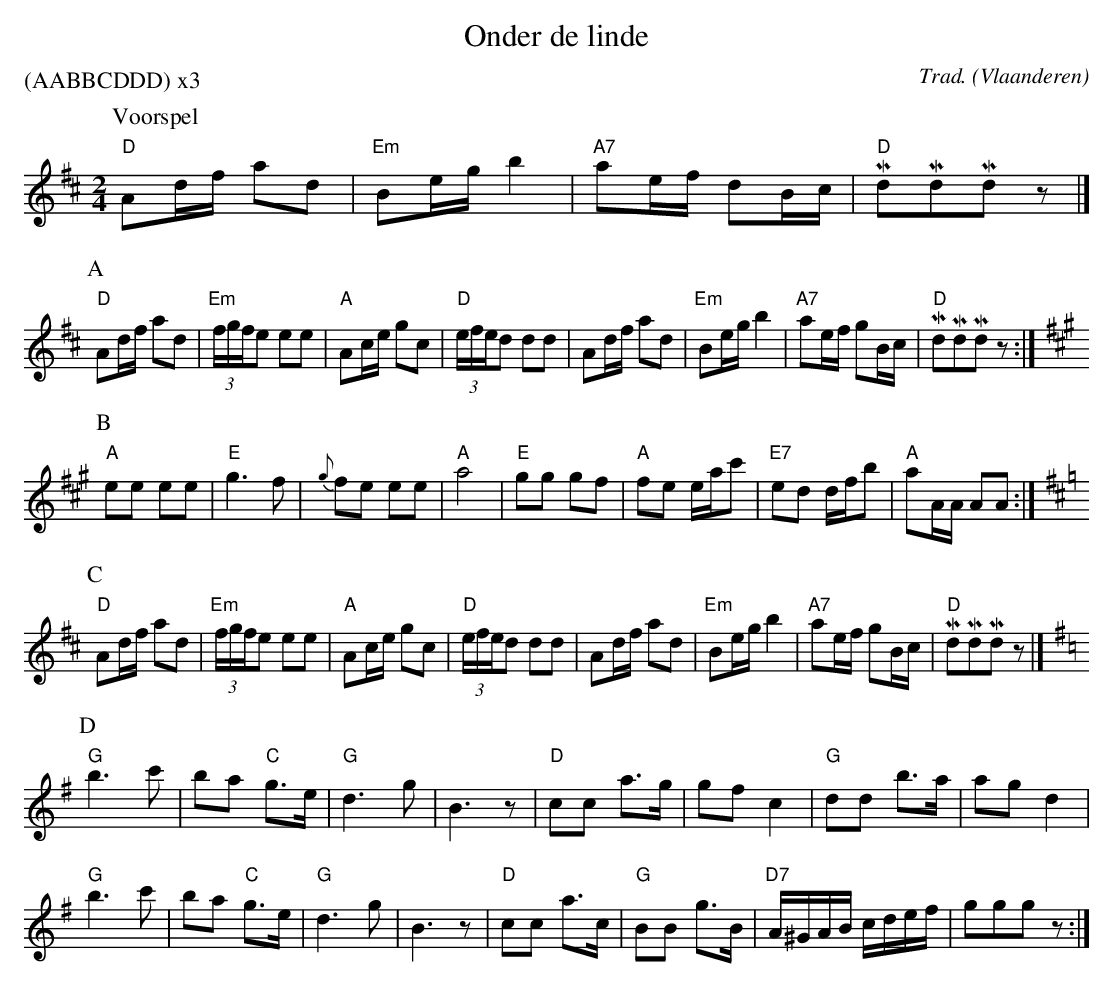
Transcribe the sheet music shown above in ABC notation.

X:1
T:Onder de linde
C:Trad.
O:Vlaanderen
P:(AABBCDDD) x3
L:1/8
M:2/4
K:D
P:Voorspel
"D" Ad/f/ ad | "Em" Be/g/ b2 | "A7"ae/f/ dB/c/ | "D"MdMdMd z|]
P:A
"D" Ad/f/ ad | "Em" (3f/g/f/e ee | "A"Ac/e/ gc | "D" (3e/f/e/d dd | Ad/f/ ad | "Em" Be/g/ b2 | "A7"ae/f/ gB/c/ | "D"MdMdMd z :|]
P:B
K:A
"A"ee ee | "E" g3 f | {g}fe ee | "A"a4 | "E"gg gf | "A"fe e/a/c' | "E7" ed d/f/b | "A"aA/A/ AA :|]
P:C
K:D
"D" Ad/f/ ad | "Em" (3f/g/f/e ee | "A"Ac/e/ gc | "D" (3e/f/e/d dd | Ad/f/ ad | "Em" Be/g/ b2 | "A7"ae/f/ gB/c/ | "D"MdMdMd z |]
P:D
K:G
"G" b3 c' | ba "C"g>e | "G" d3 g | B3 z | "D" cc a>g | gf c2 | "G" dd b>a | ag d2 |
"G" b3 c' | ba "C"g>e | "G" d3 g | B3 z | "D" cc a>c | "G" BB g>B | "D7"A/^G/A/B/ c/d/e/f/ |ggg z :|]
